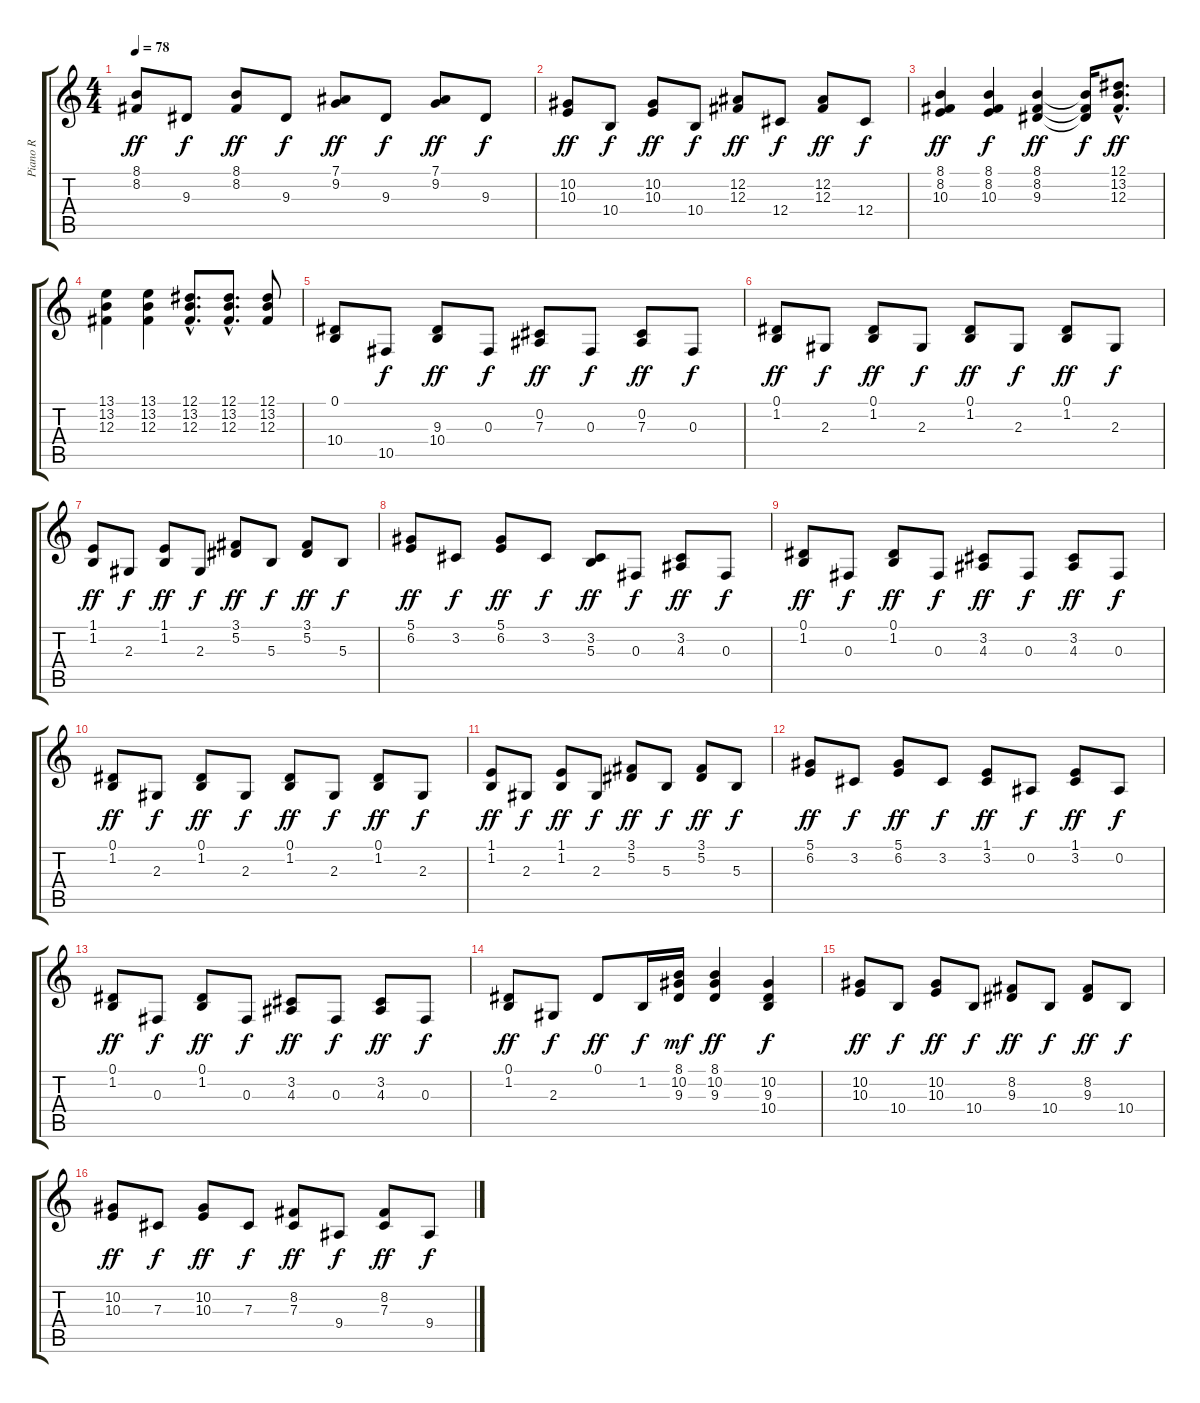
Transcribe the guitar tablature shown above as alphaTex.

\track ("Piano R" "Piano R") {instrument acousticgrandpiano}
\staff {score tabs}
\tuning (Eb4 Bb3 Gb3 Db3 Ab2 Eb2) {hide}
\ts (4 4)
\tempo 78
\clef g2
\ks c
(8.1 8.2).8{dy ff} 9.3.8{dy f} (8.1 8.2).8{dy ff} 9.3.8{dy f} (7.1 9.2).8{dy ff} 9.3.8{dy f} (7.1 9.2).8{dy ff} 9.3.8{dy f} |
(10.2 10.3).8{dy ff} 10.4.8{dy f} (10.2 10.3).8{dy ff} 10.4.8{dy f} (12.2 12.3).8{dy ff} 12.4.8{dy f} (12.2 12.3).8{dy ff} 12.4.8{dy f} |
(8.1 8.2 10.3).4{dy ff} (8.1 8.2 10.3).4{dy f} (8.1 8.2 9.3).4{dy ff} (8.1{t} 8.2{t} 9.3{t}).16{dy f} (12.1{hac} 13.2{hac} 12.3{hac}).8{d dy ff} |
(13.1 13.2 12.3).4 (13.1 13.2 12.3).4 (12.1{hac} 13.2{hac} 12.3{hac}).8{d} (12.1{hac} 13.2{hac} 12.3{hac}).8{d} (12.1 13.2 12.3).8 |
(0.1 10.4).8 10.5.8{dy f} (9.3 10.4).8{dy ff} 0.3.8{dy f} (0.2 7.3).8{dy ff} 0.3.8{dy f} (0.2 7.3).8{dy ff} 0.3.8{dy f} |
(0.1 1.2).8{dy ff} 2.3.8{dy f} (0.1 1.2).8{dy ff} 2.3.8{dy f} (0.1 1.2).8{dy ff} 2.3.8{dy f} (0.1 1.2).8{dy ff} 2.3.8{dy f} |
(1.1 1.2).8{dy ff} 2.3.8{dy f} (1.1 1.2).8{dy ff} 2.3.8{dy f} (3.1 5.2).8{dy ff} 5.3.8{dy f} (3.1 5.2).8{dy ff} 5.3.8{dy f} |
(5.1 6.2).8{dy ff} 3.2.8{dy f} (5.1 6.2).8{dy ff} 3.2.8{dy f} (3.2 5.3).8{dy ff} 0.3.8{dy f} (3.2 4.3).8{dy ff} 0.3.8{dy f} |
(0.1 1.2).8{dy ff} 0.3.8{dy f} (0.1 1.2).8{dy ff} 0.3.8{dy f} (3.2 4.3).8{dy ff} 0.3.8{dy f} (3.2 4.3).8{dy ff} 0.3.8{dy f} |
(0.1 1.2).8{dy ff} 2.3.8{dy f} (0.1 1.2).8{dy ff} 2.3.8{dy f} (0.1 1.2).8{dy ff} 2.3.8{dy f} (0.1 1.2).8{dy ff} 2.3.8{dy f} |
(1.1 1.2).8{dy ff} 2.3.8{dy f} (1.1 1.2).8{dy ff} 2.3.8{dy f} (3.1 5.2).8{dy ff} 5.3.8{dy f} (3.1 5.2).8{dy ff} 5.3.8{dy f} |
(5.1 6.2).8{dy ff} 3.2.8{dy f} (5.1 6.2).8{dy ff} 3.2.8{dy f} (1.1 3.2).8{dy ff} 0.2.8{dy f} (1.1 3.2).8{dy ff} 0.2.8{dy f} |
(0.1 1.2).8{dy ff} 0.3.8{dy f} (0.1 1.2).8{dy ff} 0.3.8{dy f} (3.2 4.3).8{dy ff} 0.3.8{dy f} (3.2 4.3).8{dy ff} 0.3.8{dy f} |
(0.1 1.2).8{dy ff} 2.3.8{dy f} 0.1.8{dy ff} 1.2.16{dy f} (8.1 10.2 9.3).16{dy mf} (8.1 10.2 9.3).4{dy ff} (10.2 9.3 10.4).4{dy f} |
(10.2 10.3).8{dy ff} 10.4.8{dy f} (10.2 10.3).8{dy ff} 10.4.8{dy f} (8.2 9.3).8{dy ff} 10.4.8{dy f} (8.2 9.3).8{dy ff} 10.4.8{dy f} |
(10.2 10.3).8{dy ff} 7.3.8{dy f} (10.2 10.3).8{dy ff} 7.3.8{dy f} (8.2 7.3).8{dy ff} 9.4.8{dy f} (8.2 7.3).8{dy ff} 9.4.8{dy f}
